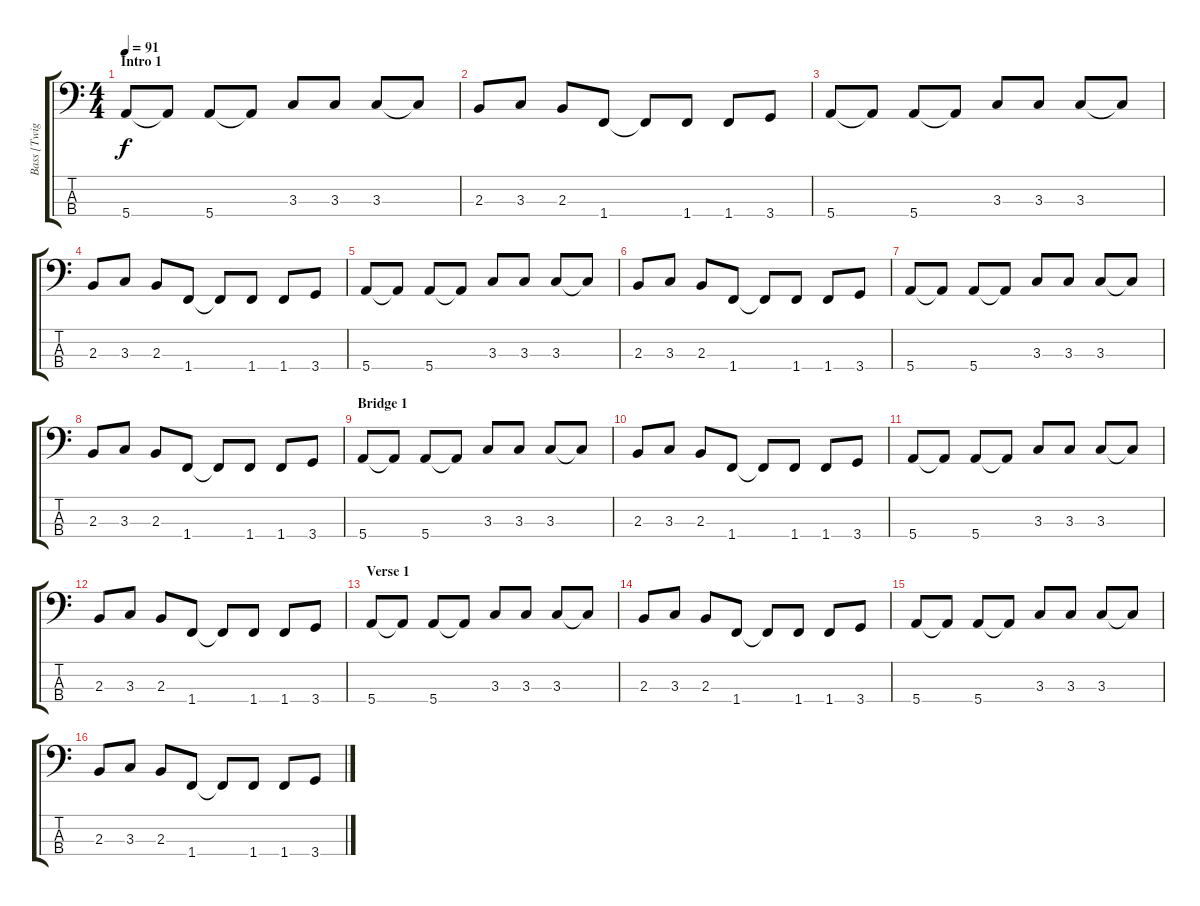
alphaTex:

\track ("Bass [Twiggy]" "Bass [Twig") {instrument electricbasspick}
\staff {score tabs}
\tuning (G2 D2 A1 E1) {hide}
\ts (4 4)
\section ("" "Intro 1")
\tempo 91
\clef f4
\ks c
5.4.8{dy f instrument electricbasspick} 5.4{t}.8 5.4.8 5.4{t}.8 3.3.8 3.3.8 3.3.8 3.3{t}.8 |
2.3.8 3.3.8 2.3.8 1.4.8 1.4{t}.8 1.4.8 1.4.8 3.4.8 |
5.4.8 5.4{t}.8 5.4.8 5.4{t}.8 3.3.8 3.3.8 3.3.8 3.3{t}.8 |
2.3.8 3.3.8 2.3.8 1.4.8 1.4{t}.8 1.4.8 1.4.8 3.4.8 |
5.4.8 5.4{t}.8 5.4.8 5.4{t}.8 3.3.8 3.3.8 3.3.8 3.3{t}.8 |
2.3.8 3.3.8 2.3.8 1.4.8 1.4{t}.8 1.4.8 1.4.8 3.4.8 |
5.4.8 5.4{t}.8 5.4.8 5.4{t}.8 3.3.8 3.3.8 3.3.8 3.3{t}.8 |
2.3.8 3.3.8 2.3.8 1.4.8 1.4{t}.8 1.4.8 1.4.8 3.4.8 |
\section ("" "Bridge 1")
5.4.8 5.4{t}.8 5.4.8 5.4{t}.8 3.3.8 3.3.8 3.3.8 3.3{t}.8 |
2.3.8 3.3.8 2.3.8 1.4.8 1.4{t}.8 1.4.8 1.4.8 3.4.8 |
5.4.8 5.4{t}.8 5.4.8 5.4{t}.8 3.3.8 3.3.8 3.3.8 3.3{t}.8 |
2.3.8 3.3.8 2.3.8 1.4.8 1.4{t}.8 1.4.8 1.4.8 3.4.8 |
\section ("" "Verse 1")
5.4.8 5.4{t}.8 5.4.8 5.4{t}.8 3.3.8 3.3.8 3.3.8 3.3{t}.8 |
2.3.8 3.3.8 2.3.8 1.4.8 1.4{t}.8 1.4.8 1.4.8 3.4.8 |
5.4.8 5.4{t}.8 5.4.8 5.4{t}.8 3.3.8 3.3.8 3.3.8 3.3{t}.8 |
2.3.8 3.3.8 2.3.8 1.4.8 1.4{t}.8 1.4.8 1.4.8 3.4.8
